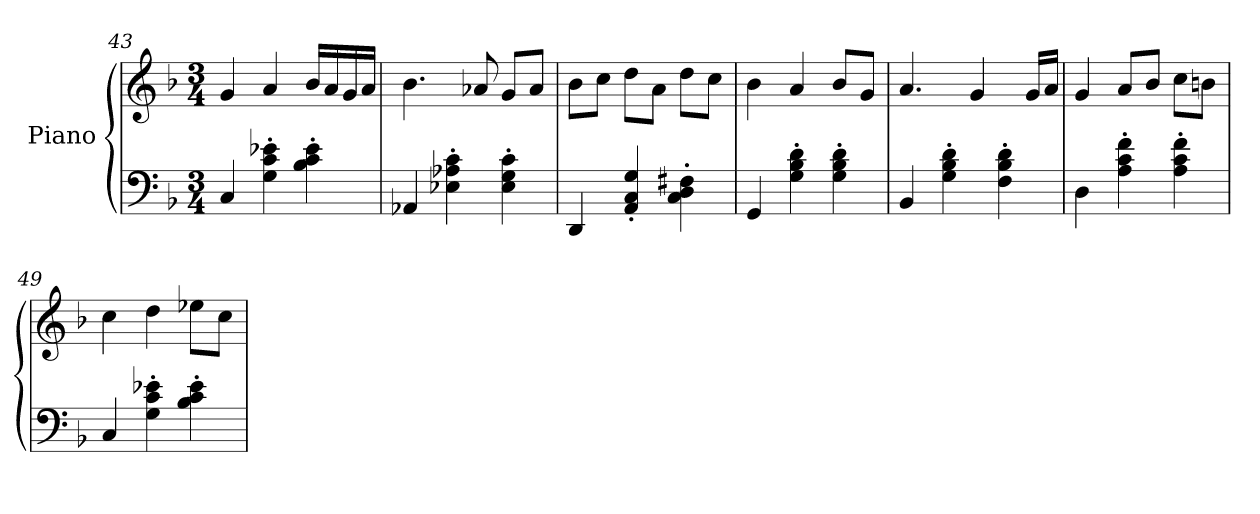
**kern	**kern
*part1	*part1
*staff2	*staff1
*I"Piano	*
*clefF4	*clefG2
*k[b-]	*k[b-]
*M3/4	*M3/4
=43	=43
4C/	4g/
4G\' 4c\' 4e-X\'	4a/
4B-\' 4c\' 4e-\'	16b-/LL
.	16a/
.	16g/
.	16a/JJ
!!LO:PB:g=z
=44	=44
4AA-X/	4.b-\
4E-X\' 4A-X\' 4c\'	.
.	8a-X/
4E-\' 4G\' 4c\'	8g/L
.	8a-/J
=45	=45
4DD/	8b-\L
.	8cc\J
4AA/' 4C/' 4G/'	8dd\L
.	8a\J
4C\' 4D\' 4F#X\'	8dd\L
.	8cc\J
=46	=46
4GG/	4b-\
4G\' 4B-\' 4d\'	4a/
4G\' 4B-\' 4d\'	8b-/L
.	8g/J
=47	=47
4BB-/	4.a/
4G\' 4B-\' 4d\'	.
.	4g/
4F\' 4B-\' 4d\'	.
.	16g/LL
.	16a/JJ
=48	=48
4D\	4g/
4A\' 4c\' 4f\'	8a/L
.	8b-/J
4A\' 4c\' 4f\'	8cc\L
.	8bn\J
=49	=49
4C/	4cc\
4G\' 4c\' 4e-X\'	4dd\
4B-\' 4c\' 4e-\'	8ee-X\L
.	8cc\J
=	=
*-	*-
